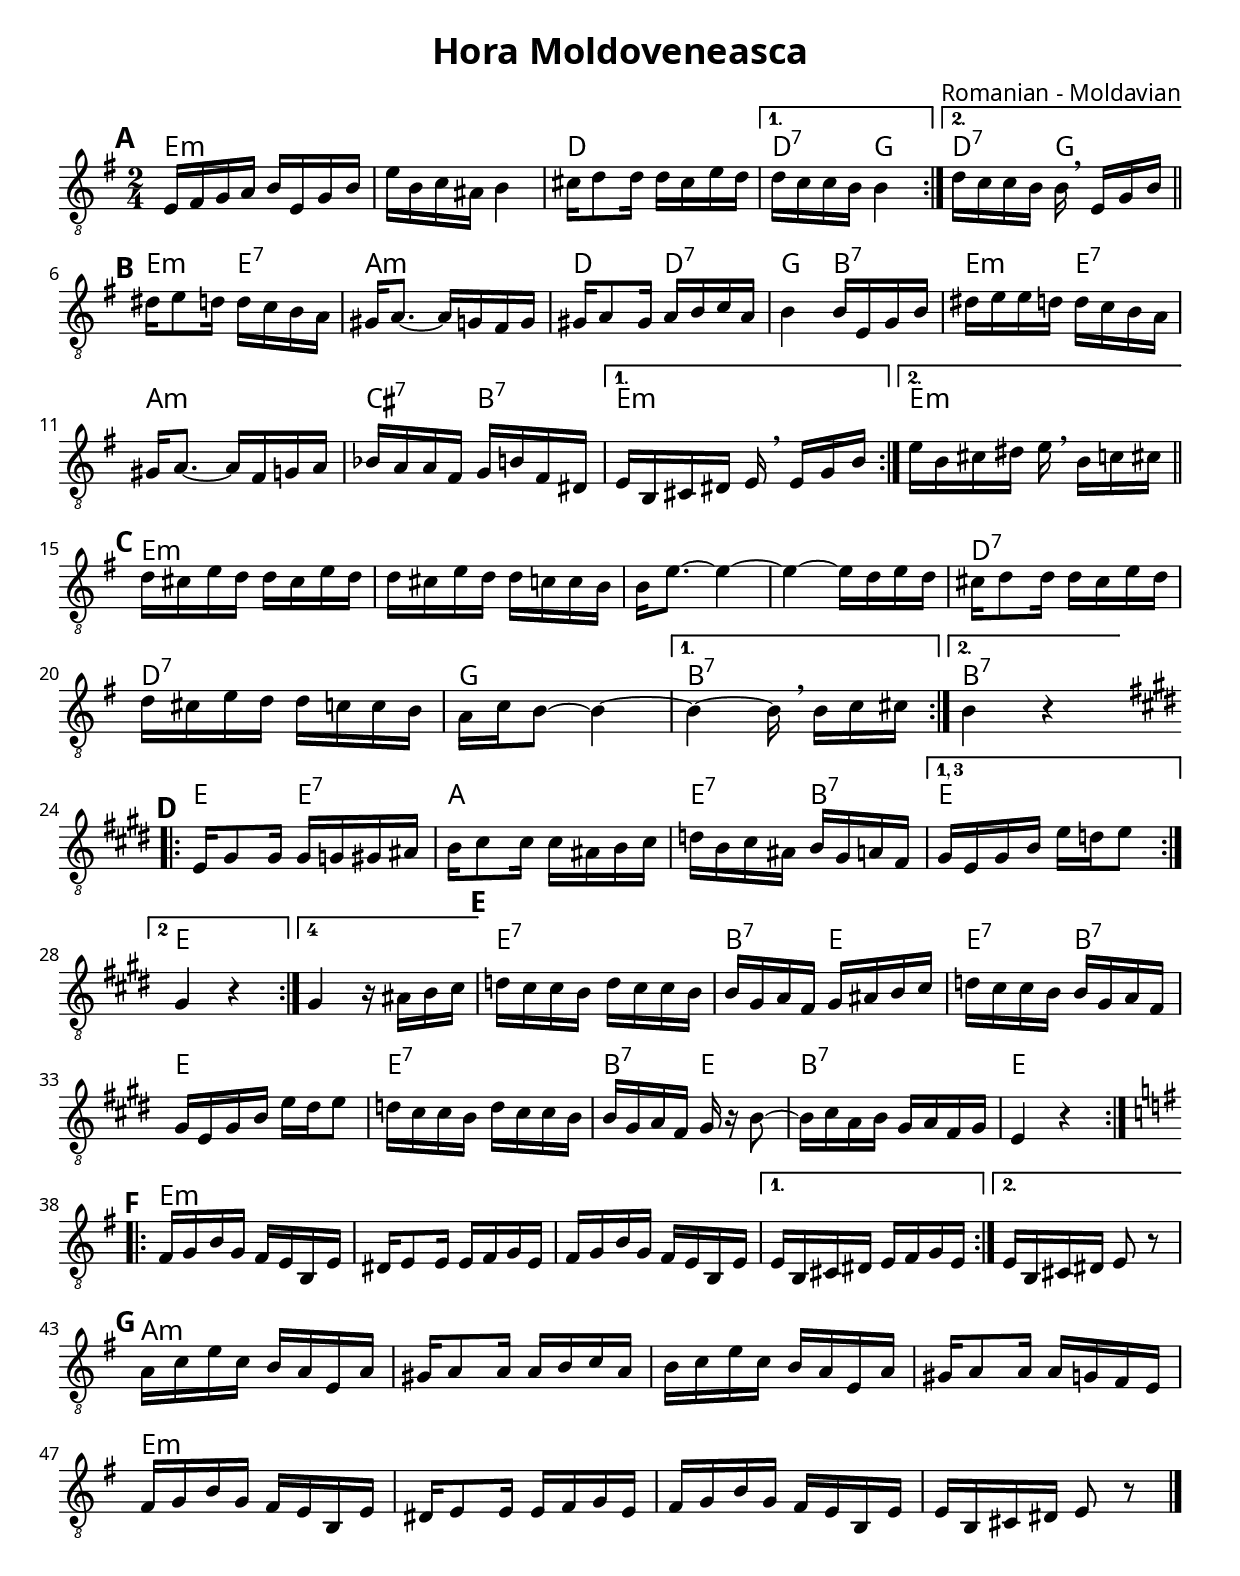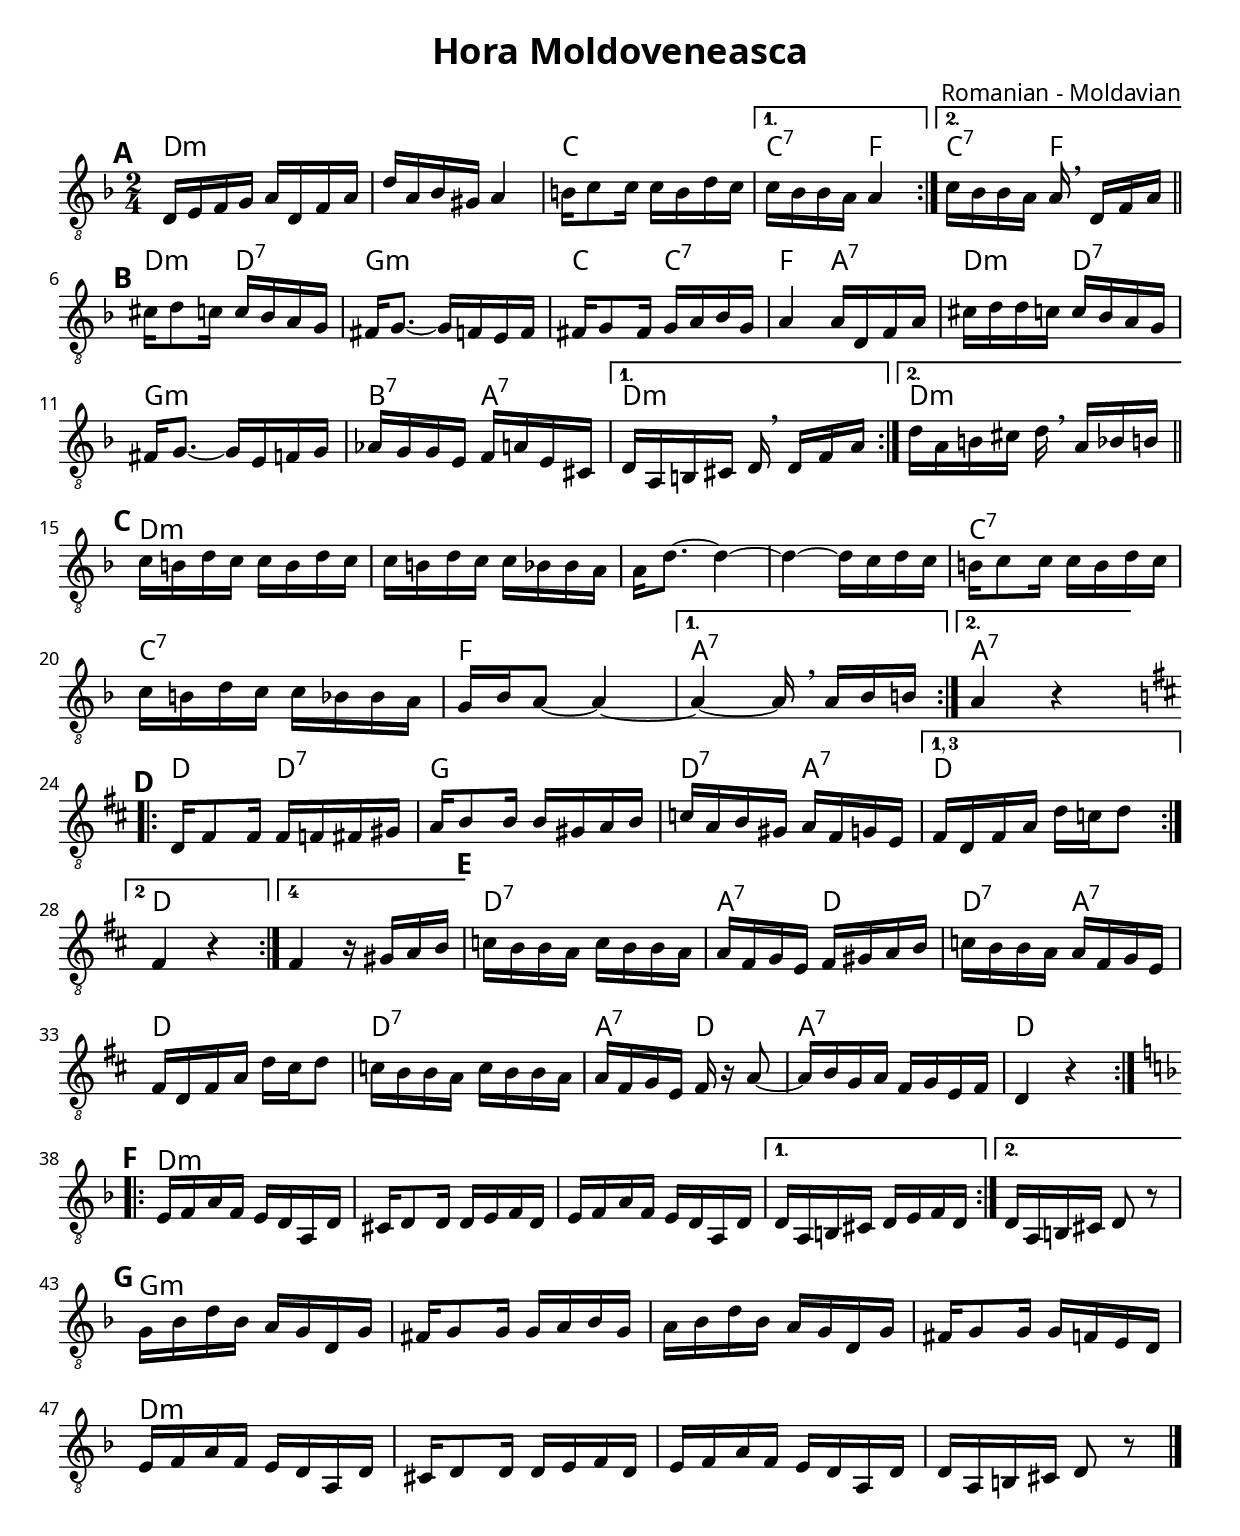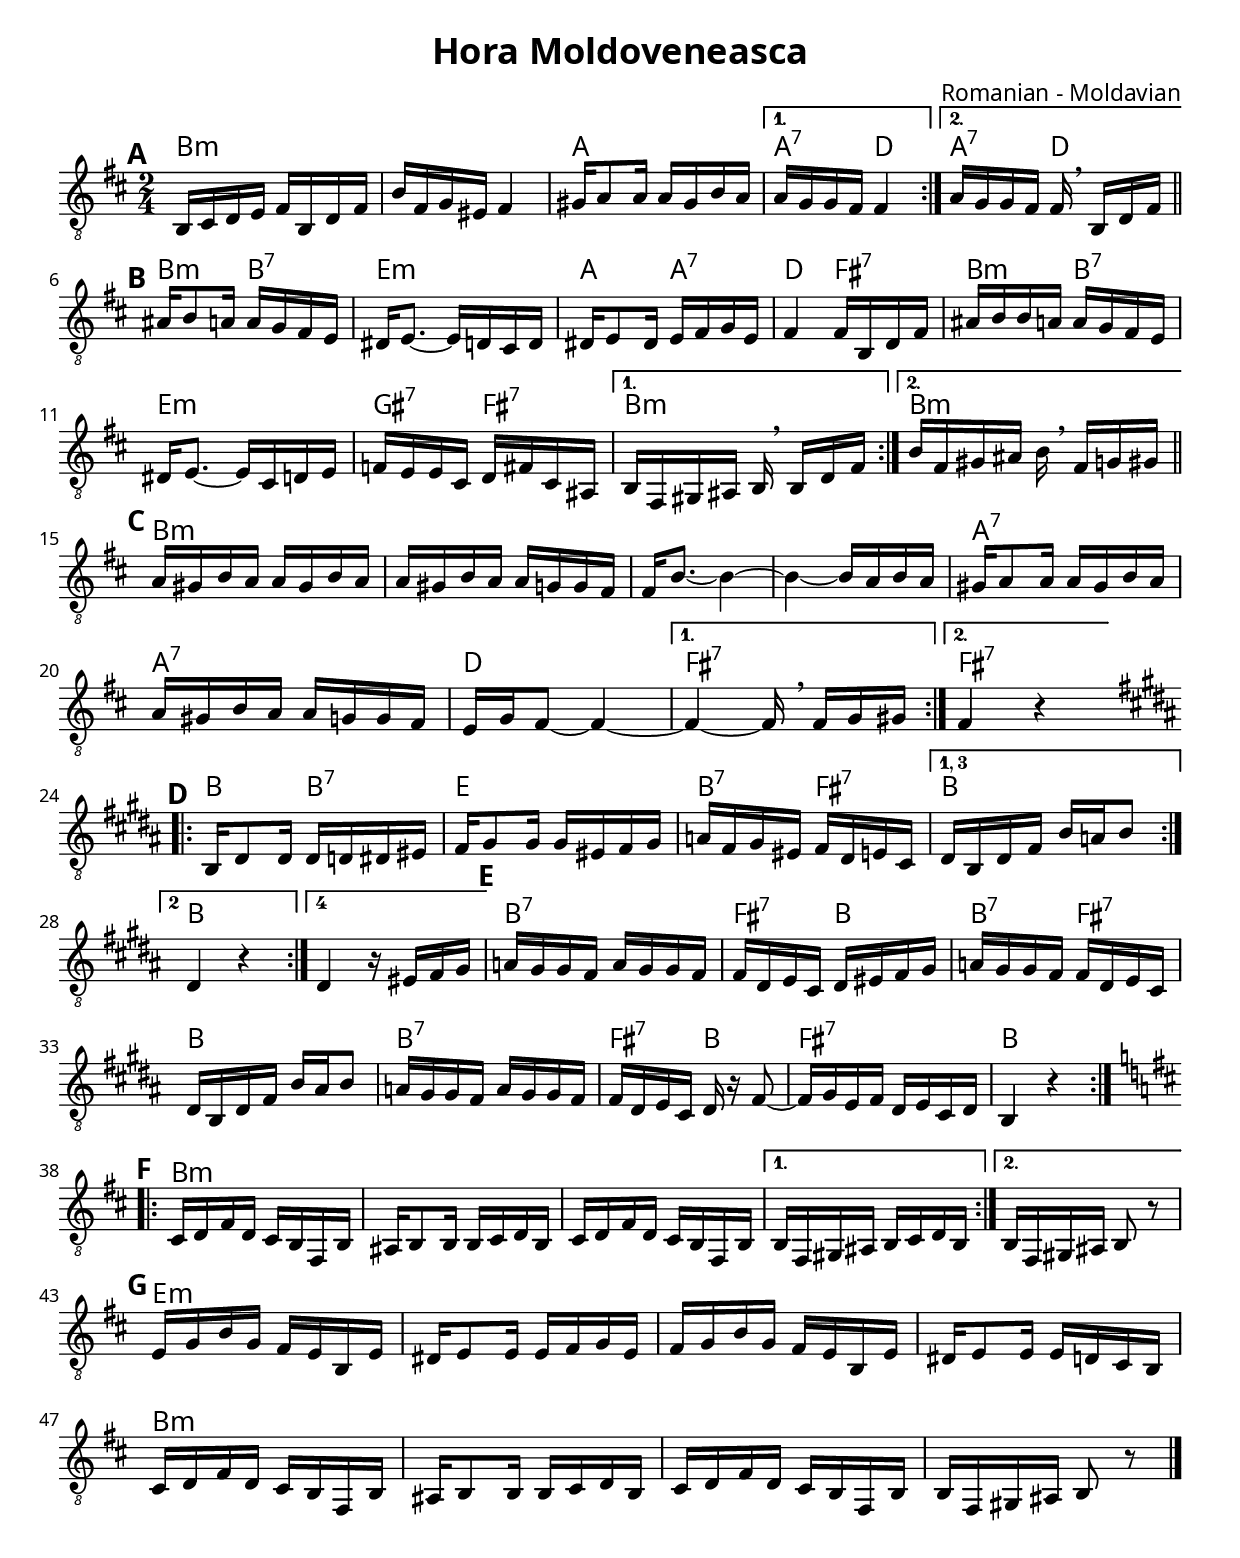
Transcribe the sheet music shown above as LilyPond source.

% {{{ PARAMETRI
  myTitle = "Hora Moldoveneasca"
  mySubTitle = "Romanian - Moldavian"
  myKey = \key f \major
  myTime = \time 2/4 
  myTempo =  #(ly:make-moment 190 4)
% }}}

% INTESTAZIONE {{{
\version "2.18.2"

\header {
  title = \myTitle
  composer = \mySubTitle
}

\paper{
  print-first-page-number = ##t
  oddHeaderMarkup = \markup \null
  evenHeaderMarkup = \markup \null
  #(set-global-staff-size 10)
  myStaffSize = #20
  fonts = #(make-pango-font-tree
  "FontAwesome"
  "FontAwesome"
  "FontAwesome"
  (/ myStaffSize 20))
}

global = {
  \myKey
  \numericTimeSignature
  \myTime
  \set Score.markFormatter = #format-mark-box-alphabet
}
\layout { indent = #0 }
%}}}

% {{{ PARTE A
  temaA = {
    \repeat volta 2 {
      d16 e f g a d, f a | d a bes gis a4 | b16 c8 c16 c b d c |
    } 
    \alternative{
      { c bes bes a a4 |}
      { c16 bes bes a a16 \breathe d,16 f a |}
    }
  }

  accordiA = \chordmode{
    \repeat volta 2 {
      d2:m | d2:m | c2 |
    } 
    \alternative{
      {c4:7 f4 |}
      {c4:7 f4 |}
    }
  }
% }}}

% {{{ PARTE B
  temaB = {
    \repeat volta 2 {
      cis16 d8 c16 c bes a g | fis16 g8.~ g16 f e f | fis16 g8 fis16 g a bes g | a4 a16 d, f a | 
      cis d d c c bes a g | fis16 g8.~ g16 e f g | aes g g e f a e cis |
    } 
    \alternative{
      {d16 a b cis d \breathe d f a |}
      {d16 a b cis d \breathe a bes b |}
    }
  }

  accordiB = \chordmode{
    \repeat volta 2 {
      d4:m d4:7 | g2:m | c4 c4:7 | f4 a4:7 | 
      d4:m d4:7 | g2:m | b4:7 a4:7 |
    } 
    \alternative{
      {d2:m|}
      {d2:m|}
    }
  }
% }}}

% {{{ PARTE C
  temaC = {
    \repeat volta 2 {
      c16 b d c c b d c | c b d c c bes bes a | a d8.~ d4~ | d4~ d16 c d c |
      b16 c8 c16 c b d c | c b d c c bes bes a | g bes a8~ a4~ | 
    } 
    \alternative{
      {a4~ a16 \breathe a16 bes b |}
      {a4 r4 |}
    }
  }

  accordiC = \chordmode{
    \repeat volta 2 {
      d2:m | d2:m | d2:m | d2:m | 
      c2:7 | c2:7 | f2 |
    } 
    \alternative{
      {a2:7|}
      {a2:7|}
    }
  }
% }}}

% {{{ PARTE D
  temaD = {
    \bar "||"
    \key d \major
    \bar ".|:"
    d,16 fis8 fis16 fis f fis gis | a16 b8 b16 b gis a b | c a b gis a fis g e |
    \set Score.repeatCommands = #'((volta "1, 3"))
    {fis16 d fis a d c d8 |}
    \set Score.repeatCommands = #'((volta "2") end-repeat)
    {fis,4 r4|}
    \set Score.repeatCommands = #'((volta "4") end-repeat)
    {fis4 r16 gis16 a b |}
    \set Score.repeatCommands = #'((volta #f))
  }

  accordiD = \chordmode{
    d4 d4:7 | g2 | d4:7 a4:7 |  
    {d2 |}
    {d2 |}
    {d2 |}
  }
% }}}

% {{{ PARTE E
  temaE = {
    \repeat volta 2 {
      c16 b b a c b b a | a fis g e fis gis a b | c b b a a fis g e | fis d fis a d cis d8 |
      c16 b b a c b b a | a fis g e fis16 r a8~ | a16 b g a fis g e fis | d4 r4 |
    } 
  }

  accordiE = \chordmode{
    \repeat volta 2 { d2:7 | a4:7 d4 | d4:7 a4:7 | d2 | d2:7 | a4:7 d4 | a2:7 | d2 | } 
  }
% }}}

% {{{ PARTE F
  temaF = {
    \key f \major

    \repeat volta 2 {
      e16 f a f e d a d | cis d8 d16 d e f d | e f a f e d a d | 
    } 
    \alternative{
      {d a b cis d e f d |}
      {d a b cis d8 r8 |}
    }
  }

  accordiF = \chordmode{
    \repeat volta 2 {
      d2:m | d2:m | d2:m | 
    } 
    \alternative{
      {d2:m|}
      {d2:m|}
    }
  }
% }}}

% {{{ PARTE G
  temaG = {
    g16 bes d bes a g d g | fis g8 g16 g a bes g | a bes d bes a g d g | fis g8 g16 g f e d |
    e f a f e d a d | cis d8 d16 d e f d | e f a f e d a d | d a b cis d8 r8 |
  }

  accordiG = \chordmode{
    g2:m | g2:m | g2:m | g2:m | 
    d2:m | d2:m | d2:m | d2:m | 
  }
% }}}

% LYRICS {{{
testoCompleto=\markup {
}
% }}}

% SCORE {{{
tema = \relative c {
  \mark \default
  \temaA \break \bar "||"
  \mark \default
  \temaB \break \bar "||"
  \mark \default
  \temaC \break \bar "||"
  \mark \default
  \temaD 
  \mark \default
  \temaE 
  \mark \default
  \temaF \break
  \mark \default
  \temaG 
  \bar "|."
}

chordsPart ={
  \new ChordNames {
    \set chordChanges = ##t
    \accordiA
    \accordiB
    \accordiC
    \accordiD
    \accordiE
    \accordiF
    \accordiG
  }
}

temaPart = \new Staff \with {
  instrumentName = ""
  midiInstrument = "piano"
} { \clef "treble_8" \global \tema }

scoreContent = << 
  \chordsPart
  \temaPart
>>
%}}}

% {{{ BOOKS
  \book{
    \bookOutputSuffix "C"
    \score {
      \scoreContent
      \layout {}
      \midi { \context { \Score tempoWholesPerMinute = #(ly:make-moment 190 4) } }
    }
    \testoCompleto
  }

  \book{
    \bookOutputSuffix "Bb"
    \score { \transpose c d {\scoreContent} }
    \testoCompleto
  }

  \book{
    \bookOutputSuffix "Eb"
    \score { \transpose ees c { \scoreContent } }
    \testoCompleto
  }
% }}}
